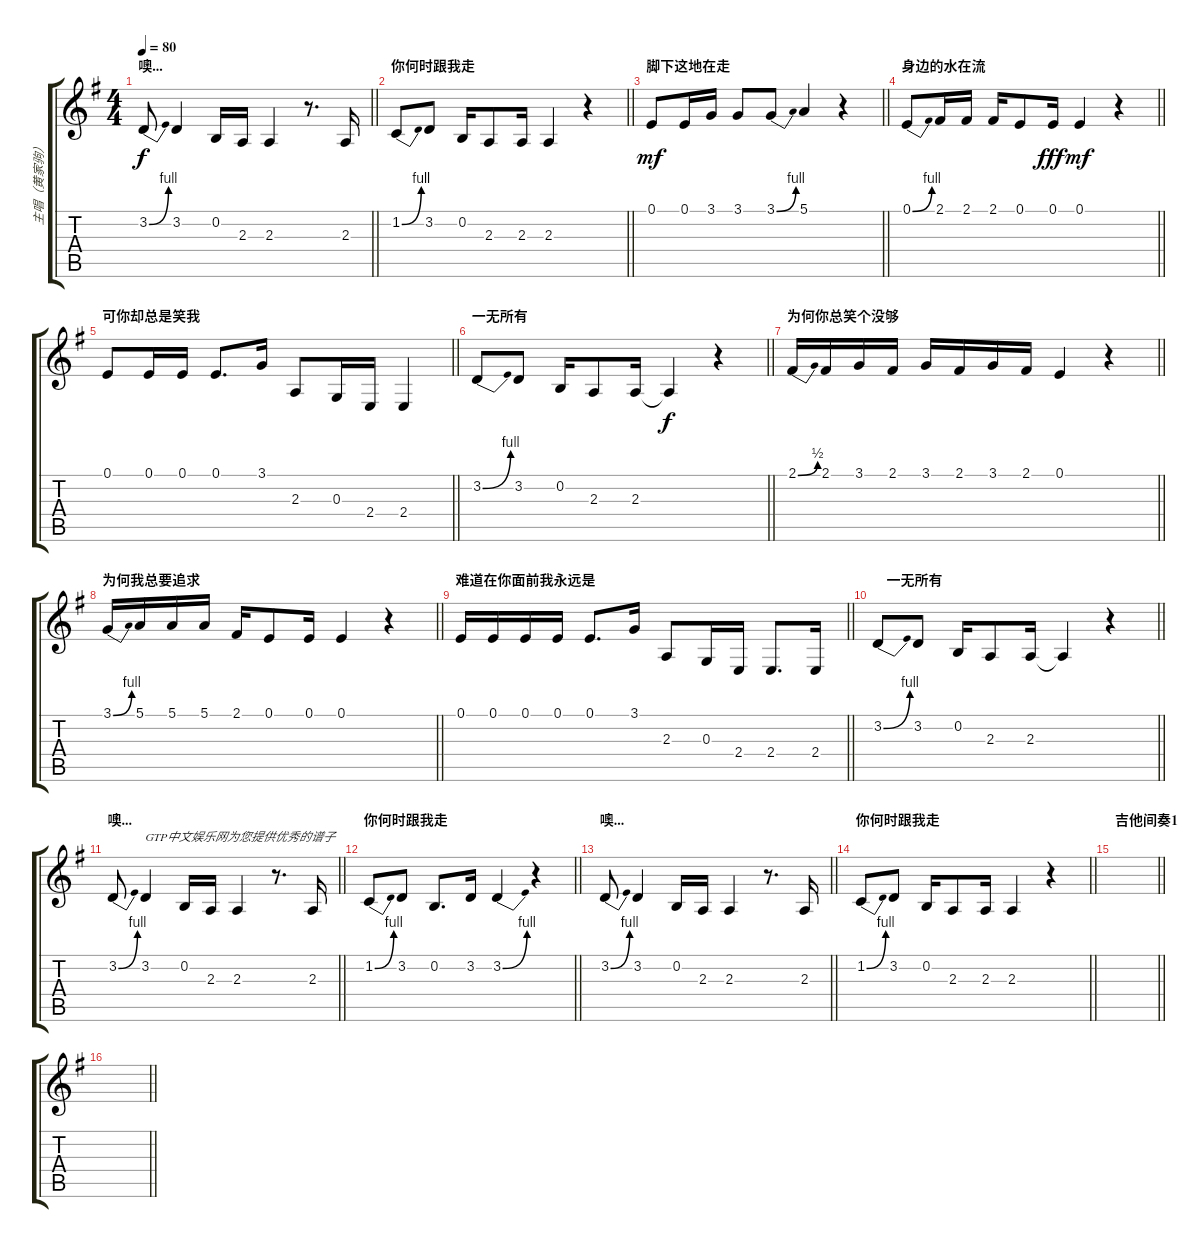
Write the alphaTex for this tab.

\track ("主唱（黄家驹）" "主唱（黄家驹）") {instrument altosax}
\staff {score tabs}
\tuning (E4 B3 G3 D3 A2 E2) {hide}
\ts (4 4)
\section ("" "噢...")
\tempo 80
\clef g2
\barLineRight lightlight
\ks g
3.2{be (bend 0 0 60 4)}.8{dy f} 3.2.4 0.2.16 2.3.16 2.3.4 r.8{d} 2.3.16 |
\section ("" "你何时跟我走")
\barLineRight lightlight
1.2{be (bend 0 0 60 4)}.8 3.2.8 0.2.16 2.3.8 2.3.16 2.3.4 r.4 |
\section ("" "脚下这地在走")
\barLineRight lightlight
0.1.8{dy mf} 0.1.16 3.1.16 3.1.8 3.1{be (bend 0 0 60 4)}.8 5.1.4 r.4 |
\section ("" "身边的水在流")
\barLineRight lightlight
0.1{be (bend 0 0 60 4)}.8 2.1.16 2.1.16 2.1.16 0.1.8 0.1.16{dy fff} 0.1.4{dy mf} r.4 |
\section ("" "可你却总是笑我")
\barLineRight lightlight
0.1.8 0.1.16 0.1.16 0.1.8{d} 3.1.16 2.3.8 0.3.16 2.4.16 2.4.4 |
\section ("" "一无所有")
\barLineRight lightlight
3.2{be (bend 0 0 60 4)}.8 3.2.8 0.2.16 2.3.8 2.3.16 2.3{t}.4{dy f} r.4 |
\section ("" "为何你总笑个没够")
\barLineRight lightlight
2.1{be (bend 0 0 60 2)}.16 2.1.16 3.1.16 2.1.16 3.1.16 2.1.16 3.1.16 2.1.16 0.1.4 r.4 |
\section ("" "为何我总要追求")
\barLineRight lightlight
3.1{be (bend 0 0 60 4)}.16 5.1.16 5.1.16 5.1.16 2.1.16 0.1.8 0.1.16 0.1.4 r.4 |
\section ("" "难道在你面前我永远是")
\barLineRight lightlight
0.1.16 0.1.16 0.1.16 0.1.16 0.1.8{d} 3.1.16 2.3.8 0.3.16 2.4.16 2.4.8{d} 2.4.16 |
\section ("" "    一无所有")
\barLineRight lightlight
3.2{be (bend 0 0 60 4)}.8 3.2.8 0.2.16 2.3.8 2.3.16 2.3{t}.4 r.4 |
\section ("" "噢...")
\barLineRight lightlight
3.2{be (bend 0 0 60 4)}.8 3.2.4{txt "GTP中文娱乐网为您提供优秀的谱子"} 0.2.16 2.3.16 2.3.4 r.8{d} 2.3.16 |
\section ("" "你何时跟我走")
\barLineRight lightlight
1.2{be (bend 0 0 60 4)}.8 3.2.8 0.2.8{d} 3.2.16 3.2{be (bend 0 0 60 4)}.4 r.4 |
\section ("" "噢...")
\barLineRight lightlight
3.2{be (bend 0 0 60 4)}.8 3.2.4 0.2.16 2.3.16 2.3.4 r.8{d} 2.3.16 |
\section ("" "你何时跟我走")
\barLineRight lightlight
1.2{be (bend 0 0 60 4)}.8 3.2.8 0.2.16 2.3.8 2.3.16 2.3.4 r.4 |
\section ("" "吉他间奏1")
\barLineRight lightlight
|
\barLineRight lightlight
